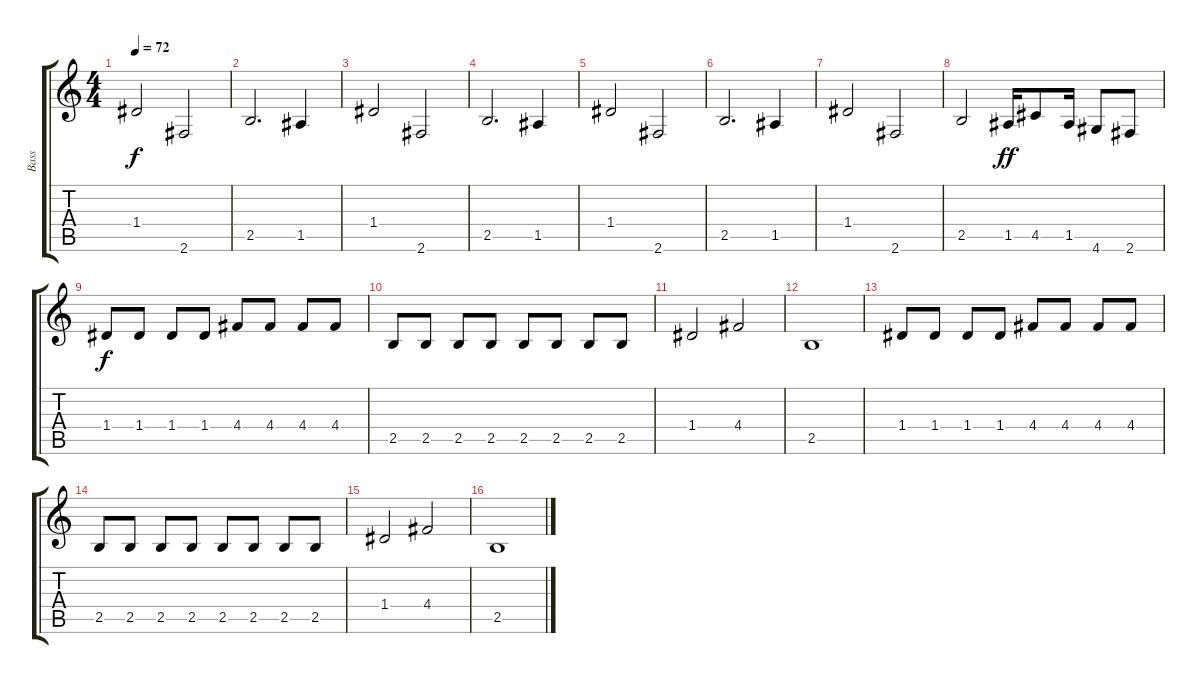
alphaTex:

\track ("Bass" "Bass") {instrument electricbassfinger}
\staff {score tabs}
\tuning (E4 B3 G3 D3 A2 E2) {hide}
\ts (4 4)
\tempo 72
\clef g2
\ks c
1.4.2{dy f} 2.6.2 |
2.5.2{d} 1.5.4 |
1.4.2 2.6.2 |
2.5.2{d} 1.5.4 |
1.4.2 2.6.2 |
2.5.2{d} 1.5.4 |
1.4.2 2.6.2 |
2.5.2 1.5.16{dy ff} 4.5.8 1.5.16 4.6.8 2.6.8 |
1.4.8{dy f} 1.4.8 1.4.8 1.4.8 4.4.8 4.4.8 4.4.8 4.4.8 |
2.5.8 2.5.8 2.5.8 2.5.8 2.5.8 2.5.8 2.5.8 2.5.8 |
1.4.2 4.4.2 |
2.5.1 |
1.4.8 1.4.8 1.4.8 1.4.8 4.4.8 4.4.8 4.4.8 4.4.8 |
2.5.8 2.5.8 2.5.8 2.5.8 2.5.8 2.5.8 2.5.8 2.5.8 |
1.4.2 4.4.2 |
2.5.1
